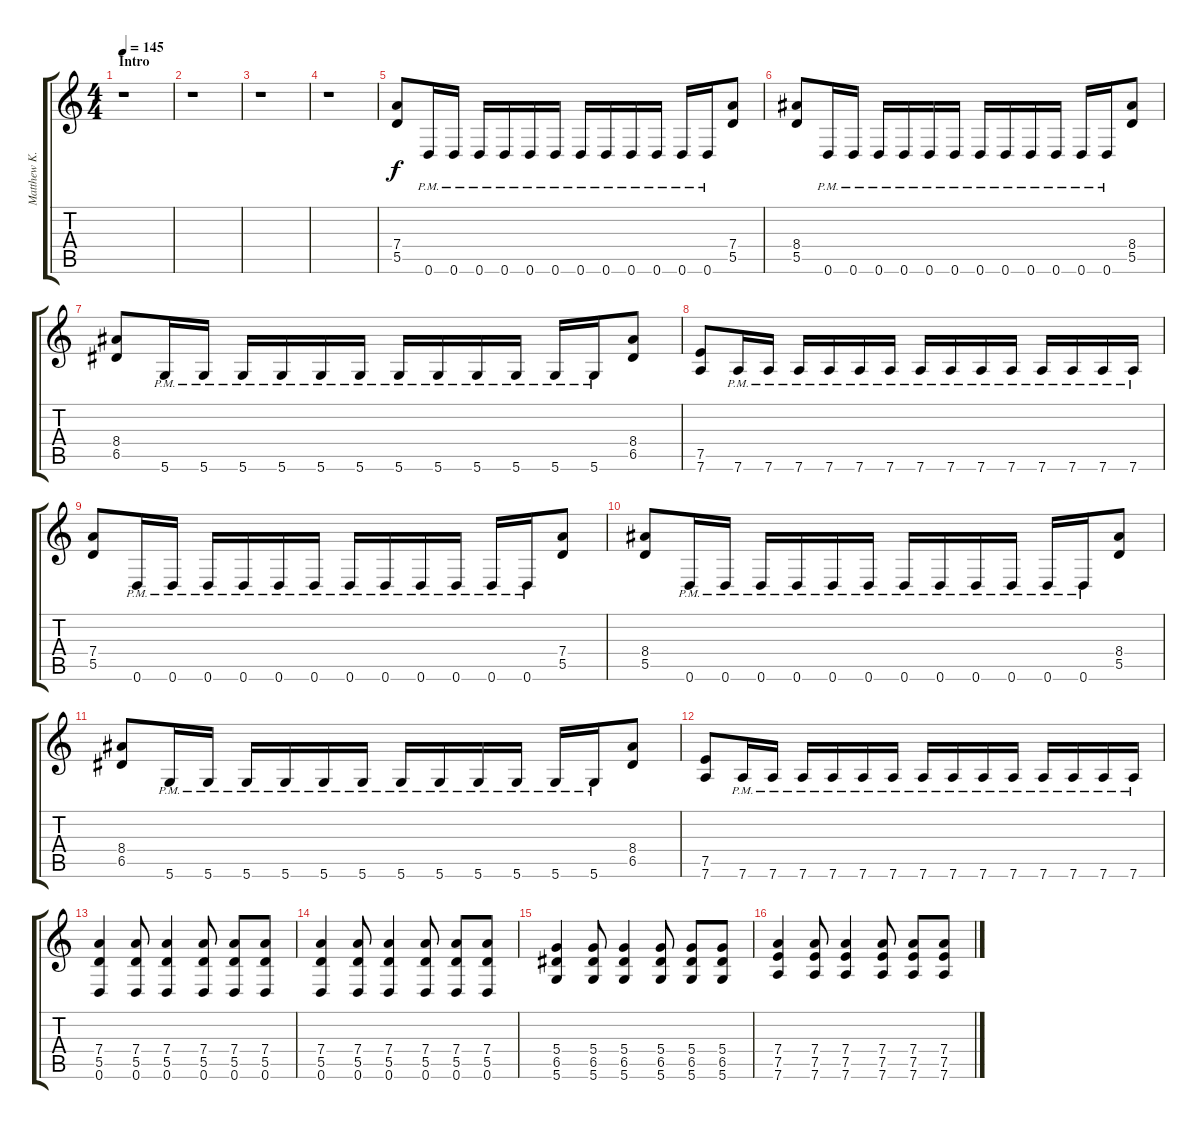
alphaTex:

\track ("Matthew K. Heafy" "Matthew K.") {instrument distortionguitar}
\staff {score tabs}
\tuning (E4 B3 G3 D3 A2 D2) {hide}
\ts (4 4)
\section ("" "Intro")
\tempo 145
\clef g2
\ks c
r.1{dy f instrument distortionguitar} |
r.1 |
r.1 |
r.1 |
(7.4 5.5).8 0.6{pm}.16 0.6{pm}.16 0.6{pm}.16 0.6{pm}.16 0.6{pm}.16 0.6{pm}.16 0.6{pm}.16 0.6{pm}.16 0.6{pm}.16 0.6{pm}.16 0.6{pm}.16 0.6{pm}.16 (7.4 5.5).8 |
(8.4 5.5).8 0.6{pm}.16 0.6{pm}.16 0.6{pm}.16 0.6{pm}.16 0.6{pm}.16 0.6{pm}.16 0.6{pm}.16 0.6{pm}.16 0.6{pm}.16 0.6{pm}.16 0.6{pm}.16 0.6{pm}.16 (8.4 5.5).8 |
(8.4 6.5).8 5.6{pm}.16 5.6{pm}.16 5.6{pm}.16 5.6{pm}.16 5.6{pm}.16 5.6{pm}.16 5.6{pm}.16 5.6{pm}.16 5.6{pm}.16 5.6{pm}.16 5.6{pm}.16 5.6{pm}.16 (8.4 6.5).8 |
(7.5 7.6).8 7.6{pm}.16 7.6{pm}.16 7.6{pm}.16 7.6{pm}.16 7.6{pm}.16 7.6{pm}.16 7.6{pm}.16 7.6{pm}.16 7.6{pm}.16 7.6{pm}.16 7.6{pm}.16 7.6{pm}.16 7.6{pm}.16 7.6{pm}.16 |
(7.4 5.5).8 0.6{pm}.16 0.6{pm}.16 0.6{pm}.16 0.6{pm}.16 0.6{pm}.16 0.6{pm}.16 0.6{pm}.16 0.6{pm}.16 0.6{pm}.16 0.6{pm}.16 0.6{pm}.16 0.6{pm}.16 (7.4 5.5).8 |
(8.4 5.5).8 0.6{pm}.16 0.6{pm}.16 0.6{pm}.16 0.6{pm}.16 0.6{pm}.16 0.6{pm}.16 0.6{pm}.16 0.6{pm}.16 0.6{pm}.16 0.6{pm}.16 0.6{pm}.16 0.6{pm}.16 (8.4 5.5).8 |
(8.4 6.5).8 5.6{pm}.16 5.6{pm}.16 5.6{pm}.16 5.6{pm}.16 5.6{pm}.16 5.6{pm}.16 5.6{pm}.16 5.6{pm}.16 5.6{pm}.16 5.6{pm}.16 5.6{pm}.16 5.6{pm}.16 (8.4 6.5).8 |
(7.5 7.6).8 7.6{pm}.16 7.6{pm}.16 7.6{pm}.16 7.6{pm}.16 7.6{pm}.16 7.6{pm}.16 7.6{pm}.16 7.6{pm}.16 7.6{pm}.16 7.6{pm}.16 7.6{pm}.16 7.6{pm}.16 7.6{pm}.16 7.6{pm}.16 |
(7.4 5.5 0.6).4 (7.4 5.5 0.6).8 (7.4 5.5 0.6).4 (7.4 5.5 0.6).8 (7.4 5.5 0.6).8 (7.4 5.5 0.6).8 |
(7.4 5.5 0.6).4 (7.4 5.5 0.6).8 (7.4 5.5 0.6).4 (7.4 5.5 0.6).8 (7.4 5.5 0.6).8 (7.4 5.5 0.6).8 |
(5.4 6.5 5.6).4 (5.4 6.5 5.6).8 (5.4 6.5 5.6).4 (5.4 6.5 5.6).8 (5.4 6.5 5.6).8 (5.4 6.5 5.6).8 |
(7.4 7.5 7.6).4 (7.4 7.5 7.6).8 (7.4 7.5 7.6).4 (7.4 7.5 7.6).8 (7.4 7.5 7.6).8 (7.4 7.5 7.6).8
